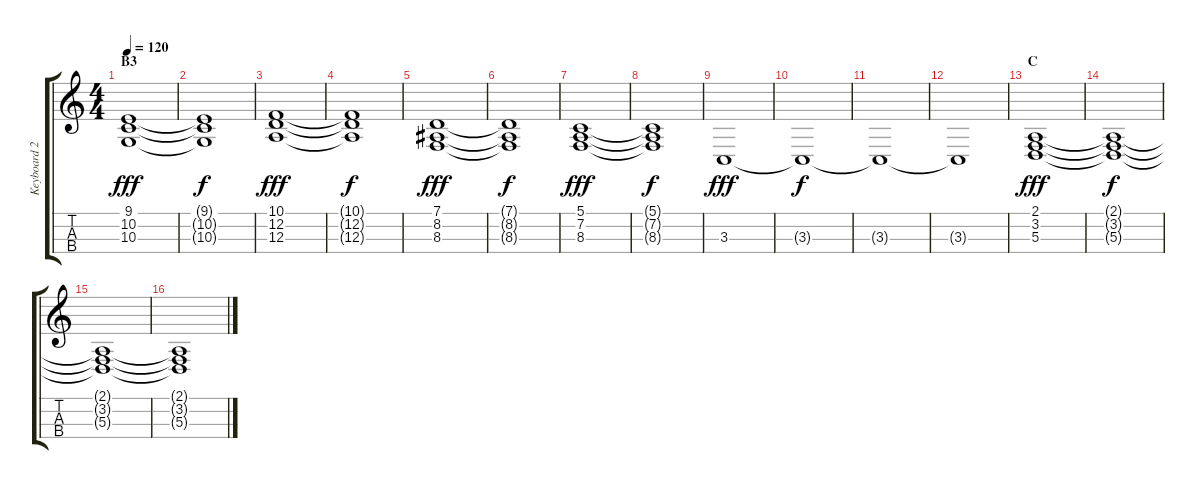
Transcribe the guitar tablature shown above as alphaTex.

\track ("Keyboard 2" "Keyboard 2") {instrument synthstrings1}
\staff {score tabs}
\tuning (G3 D3 A2 E2) {hide}
\ts (4 4)
\section ("" "B3")
\tempo 120
\clef g2
\ks c
(9.1 10.2 10.3).1{dy fff} |
(9.1{t} 10.2{t} 10.3{t}).1{dy f} |
(10.1 12.2 12.3).1{dy fff} |
(10.1{t} 12.2{t} 12.3{t}).1{dy f} |
(7.1 8.2 8.3).1{dy fff} |
(7.1{t} 8.2{t} 8.3{t}).1{dy f} |
(5.1 7.2 8.3).1{dy fff} |
(5.1{t} 7.2{t} 8.3{t}).1{dy f} |
3.3.1{dy fff} |
3.3{t}.1{dy f} |
3.3{t}.1 |
3.3{t}.1 |
\section ("" "C")
(2.1 3.2 5.3).1{dy fff} |
(2.1{t} 3.2{t} 5.3{t}).1{dy f} |
(2.1{t} 3.2{t} 5.3{t}).1 |
(2.1{t} 3.2{t} 5.3{t}).1
